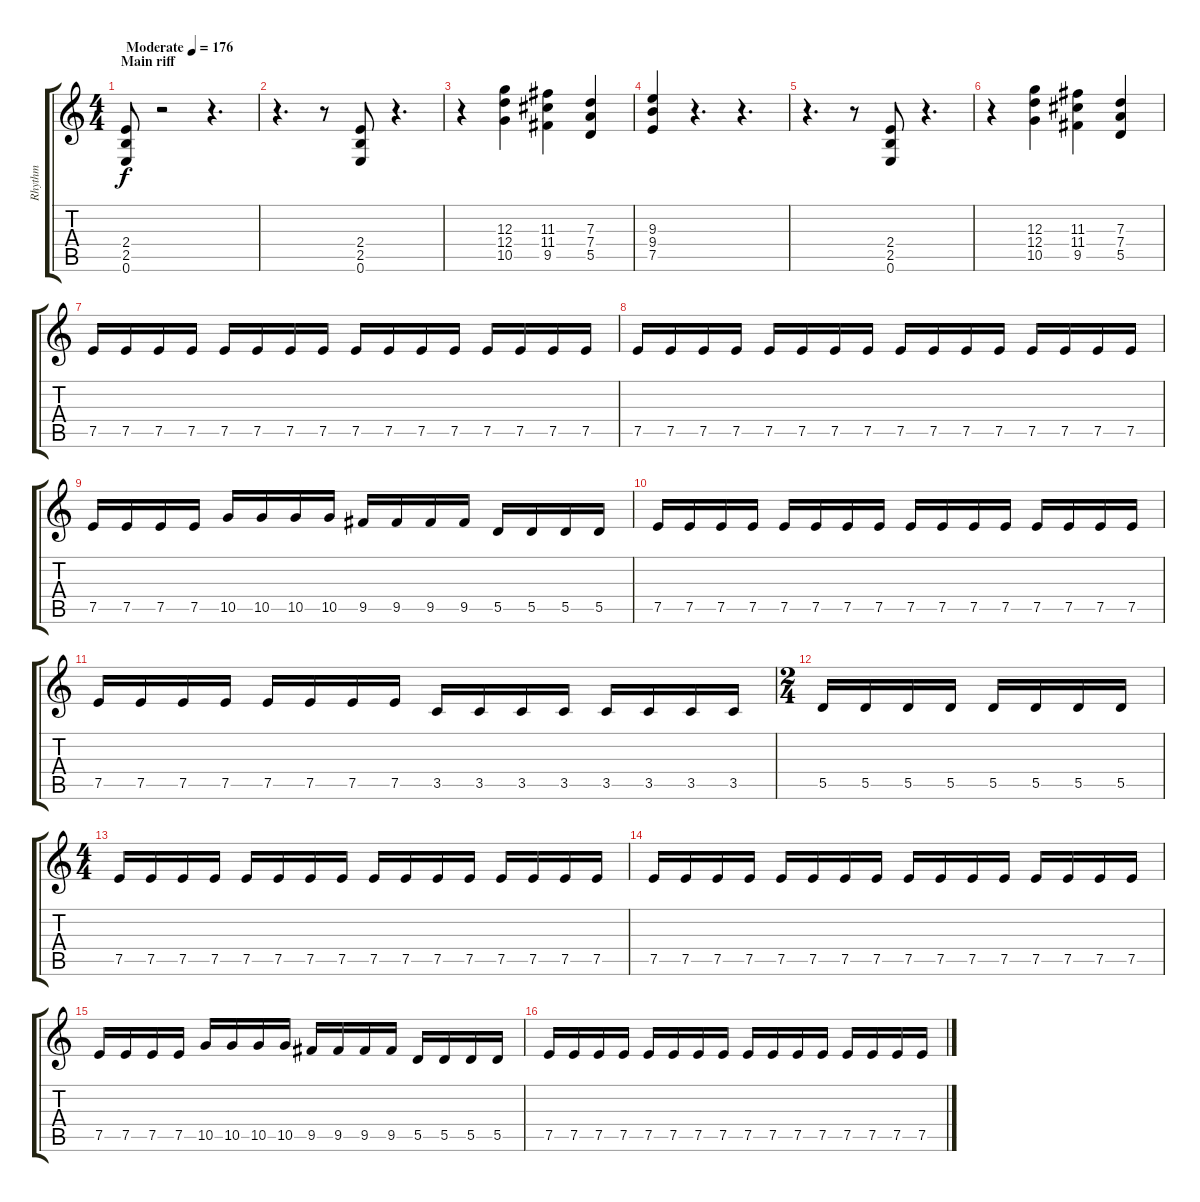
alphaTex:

\track ("Rhythm" "Rhythm") {instrument distortionguitar}
\staff {score tabs}
\tuning (E4 B3 G3 D3 A2 E2) {hide}
\ts (4 4)
\section ("" "Main riff")
\tempo (176 "Moderate")
\clef g2
\ks c
(2.4 2.5 0.6).8{dy f instrument distortionguitar} r.2 r.4{d} |
r.4{d} r.8 (2.4 2.5 0.6).8 r.4{d} |
r.4 (12.3 12.4 10.5).4 (11.3 11.4 9.5).4 (7.3 7.4 5.5).4 |
(9.3 9.4 7.5).4 r.4{d} r.4{d} |
r.4{d} r.8 (2.4 2.5 0.6).8 r.4{d} |
r.4 (12.3 12.4 10.5).4 (11.3 11.4 9.5).4 (7.3 7.4 5.5).4 |
7.5.16 7.5.16 7.5.16 7.5.16 7.5.16 7.5.16 7.5.16 7.5.16 7.5.16 7.5.16 7.5.16 7.5.16 7.5.16 7.5.16 7.5.16 7.5.16 |
7.5.16 7.5.16 7.5.16 7.5.16 7.5.16 7.5.16 7.5.16 7.5.16 7.5.16 7.5.16 7.5.16 7.5.16 7.5.16 7.5.16 7.5.16 7.5.16 |
7.5.16 7.5.16 7.5.16 7.5.16 10.5.16 10.5.16 10.5.16 10.5.16 9.5.16 9.5.16 9.5.16 9.5.16 5.5.16 5.5.16 5.5.16 5.5.16 |
7.5.16 7.5.16 7.5.16 7.5.16 7.5.16 7.5.16 7.5.16 7.5.16 7.5.16 7.5.16 7.5.16 7.5.16 7.5.16 7.5.16 7.5.16 7.5.16 |
7.5.16 7.5.16 7.5.16 7.5.16 7.5.16 7.5.16 7.5.16 7.5.16 3.5.16 3.5.16 3.5.16 3.5.16 3.5.16 3.5.16 3.5.16 3.5.16 |
\ts (2 4)
5.5.16 5.5.16 5.5.16 5.5.16 5.5.16 5.5.16 5.5.16 5.5.16 |
\ts (4 4)
7.5.16 7.5.16 7.5.16 7.5.16 7.5.16 7.5.16 7.5.16 7.5.16 7.5.16 7.5.16 7.5.16 7.5.16 7.5.16 7.5.16 7.5.16 7.5.16 |
7.5.16 7.5.16 7.5.16 7.5.16 7.5.16 7.5.16 7.5.16 7.5.16 7.5.16 7.5.16 7.5.16 7.5.16 7.5.16 7.5.16 7.5.16 7.5.16 |
7.5.16 7.5.16 7.5.16 7.5.16 10.5.16 10.5.16 10.5.16 10.5.16 9.5.16 9.5.16 9.5.16 9.5.16 5.5.16 5.5.16 5.5.16 5.5.16 |
7.5.16 7.5.16 7.5.16 7.5.16 7.5.16 7.5.16 7.5.16 7.5.16 7.5.16 7.5.16 7.5.16 7.5.16 7.5.16 7.5.16 7.5.16 7.5.16
